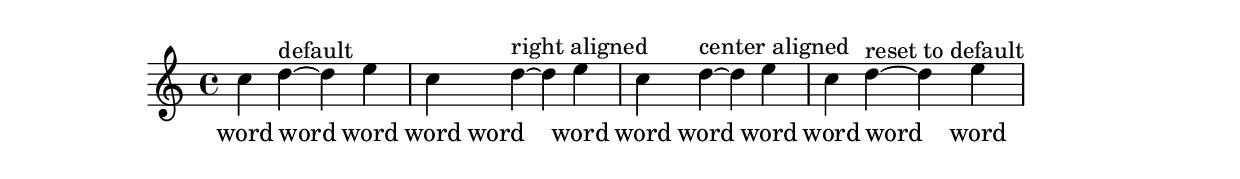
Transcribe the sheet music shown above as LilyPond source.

%% DO NOT EDIT this file manually; it was automatically
%% generated from the LilyPond Snippet Repository
%% (http://lsr.di.unimi.it).
%%
%% Make any changes in the LSR itself, or in
%% `Documentation/snippets/new/`, then run
%% `scripts/auxiliar/makelsr.pl`.
%%
%% This file is in the public domain.

\version "2.24.0"

\header {
  lsrtags = "text, vocal-music"

  texidoc = "
By default, lyrics syllables that start a melisma are left aligned on
their note.  The alignment can be altered using the
@code{lyricMelismaAlignment} property.
"

  doctitle = "Aligning syllables with melisma"
} % begin verbatim


\score {
  <<
    \new Staff {
      \relative c''
      \new Voice = "vocal" {
        c d~^\markup default  d e
        c d~^\markup "right aligned" d e
        c d~^\markup "center aligned" d e
        c d~^\markup "reset to default" d e
      }
    }
    \new Lyrics \lyricsto "vocal" {
      word word word
      \set lyricMelismaAlignment = #RIGHT
      word word word
      \set lyricMelismaAlignment = #CENTER
      word word word
      \unset lyricMelismaAlignment
      word word word
    }
  >>
}
